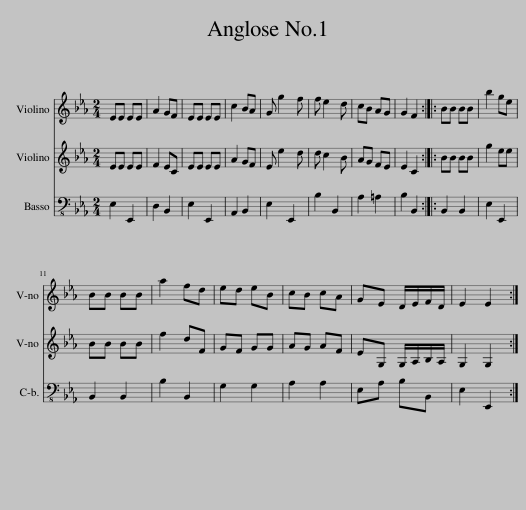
X:1
%%score 1 2 3
L:1/8
M:2/4
I:linebreak $
K:Eb
V:1 treble
V:2 treble
V:3 bass-8
V:1
 EE EE | A2 GF | EE EE | c2 BA | G g2 f | %5
 f e2 d | cB AG | G2 F2 :: BB BB | b2 ge |$ %10
 BB BB | a2 fd | ed eB | cB cA | GE D/E/F/D/ | %15
 E2 E2 :| %16
V:2
 EE EE | F2 EC | EE EE | A2 GF | E e2 d | %5
 d c2 B | AG FE | E2 C2 :: BB BB | g2 ee |$ %10
 BB BB | f2 dF | GF GG | AG AF | EG, G,/A,/B,/A,/ | %15
 G,2 G,2 :| %16
V:3
 E,2 E,,2 | D,2 B,,2 | E,2 E,,2 | A,,2 B,,2 | E,2 E,,2 | %5
 B,2 B,,2 | A,2 =A,2 | B,2 B,,2 :: B,,2 B,,2 | E,2 E,,2 |$ %10
 B,,2 B,,2 | B,2 B,,2 | G,2 G,2 | A,2 A,2 | E,A, B,B,, | %15
 E,2 E,,2 :| %16
